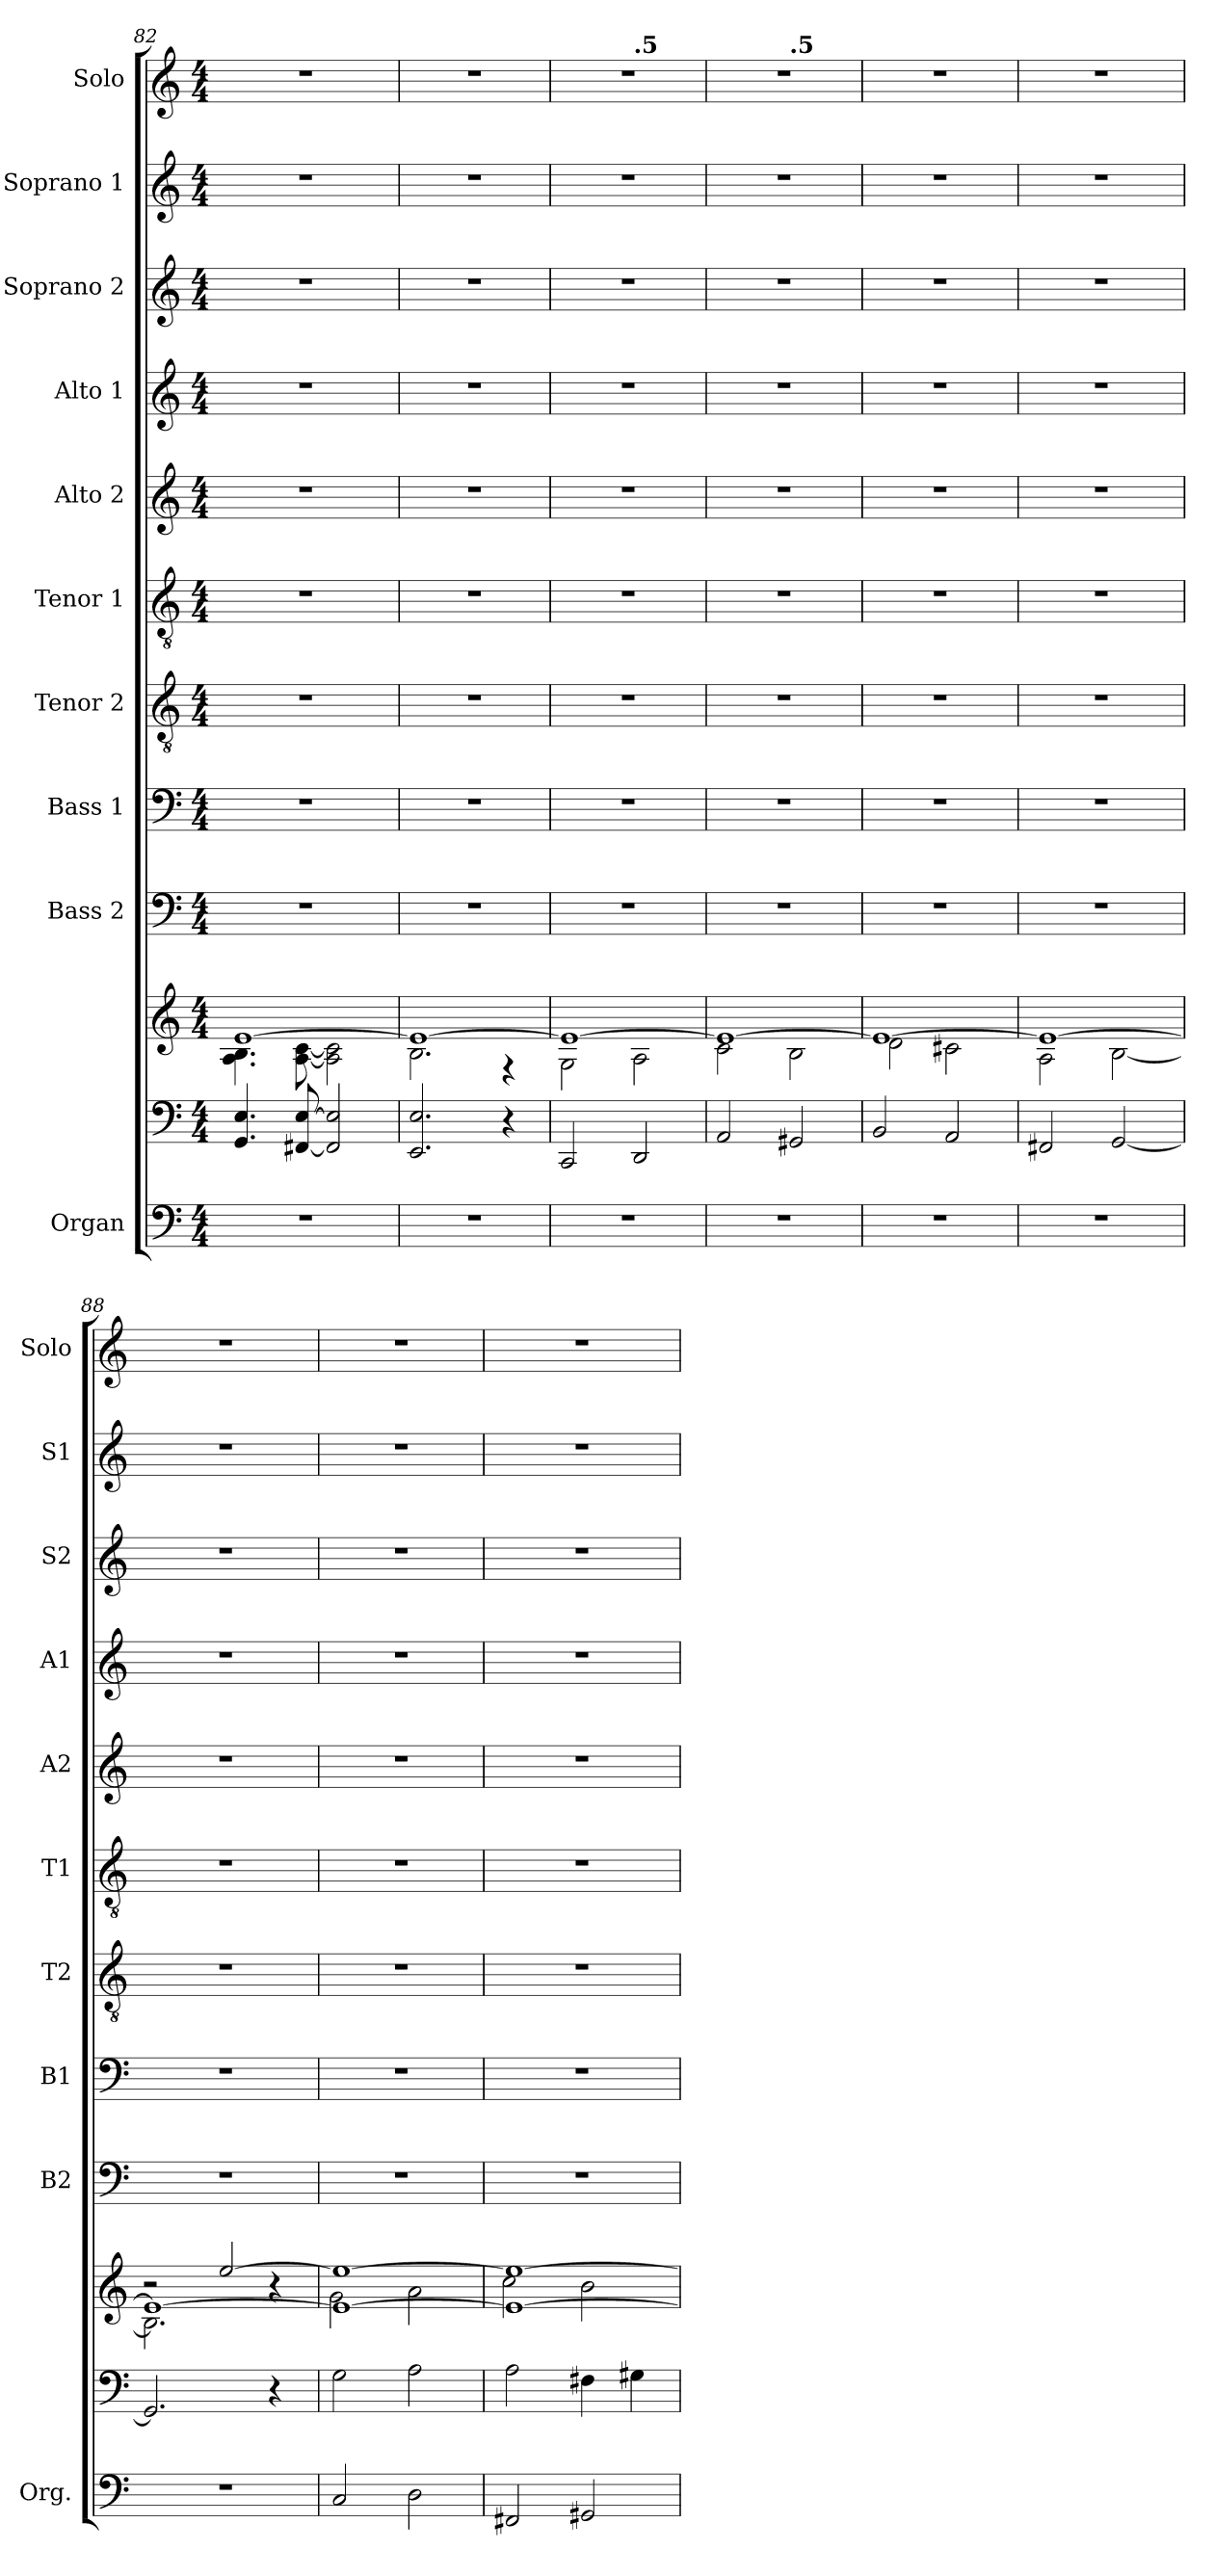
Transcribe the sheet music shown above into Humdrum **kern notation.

**kern	**kern	**kern	**kern	**kern	**kern	**kern	**kern	**kern	**kern	**kern	**kern
*part10	*part10	*part10	*part9	*part8	*part7	*part6	*part5	*part4	*part3	*part2	*part1
*staff12	*staff11	*staff10	*staff9	*staff8	*staff7	*staff6	*staff5	*staff4	*staff3	*staff2	*staff1
*I"Organ	*	*	*I"Bass 2	*I"Bass 1	*I"Tenor 2	*I"Tenor 1	*I"Alto 2	*I"Alto 1	*I"Soprano 2	*I"Soprano 1	*I"Solo
*I'Org.	*	*	*I'B2	*I'B1	*I'T2	*I'T1	*I'A2	*I'A1	*I'S2	*I'S1	*I'Solo
*clefF4	*clefF4	*clefG2	*clefF4	*clefF4	*clefGv2	*clefGv2	*clefG2	*clefG2	*clefG2	*clefG2	*clefG2
*k[]	*k[]	*k[]	*k[]	*k[]	*k[]	*k[]	*k[]	*k[]	*k[]	*k[]	*k[]
*M4/4	*M4/4	*M4/4	*M4/4	*M4/4	*M4/4	*M4/4	*M4/4	*M4/4	*M4/4	*M4/4	*M4/4
=82	=82	=82	=82	=82	=82	=82	=82	=82	=82	=82	=82
*	*	*^	*	*	*	*	*	*	*	*	*
1r	4.GG/ 4.E/	[1e	4.A\ 4.B\	1r	1r	1r	1r	1r	1r	1r	1r	1r
.	[8FF#X/ [8E/	.	[8A\ [8c\	.	.	.	.	.	.	.	.	.
.	2FF#/] 2E/]	.	2A\] 2c\]	.	.	.	.	.	.	.	.	.
=83	=83	=83	=83	=83	=83	=83	=83	=83	=83	=83	=83	=83
1r	2.EE/ 2.E/	1e_	2.B\	1r	1r	1r	1r	1r	1r	1r	1r	1r
.	4r	.	4r	.	.	.	.	.	.	.	.	.
=84	=84	=84	=84	=84	=84	=84	=84	=84	=84	=84	=84	=84
*	*	*	*	*	*	*	*	*	*	*	*	*MM60
!	!	!	!	!	!	!	!	!	!	!	!	!LO:TX:a:t=rit.
*	*	*	*	*	*	*	*	*	*	*	*	*^
1r	2CC/	1e_	2G\	1r	1r	1r	1r	1r	1r	1r	1r	1r	2ryy
*	*	*	*	*	*	*	*	*	*	*	*	*MM57	*
!	!	!	!	!	!	!	!	!	!	!	!	!	!LO:TX:a:B:t=.5
.	2DD/	.	2A\	.	.	.	.	.	.	.	.	.	2ryy
!!LO:PB:g=z	!!
=85	=85	=85	=85	=85	=85	=85	=85	=85	=85	=85	=85	=85	=85
*	*	*	*	*	*	*	*	*	*	*	*	*MM55	*
1r	2AA/	1e_	2c\	1r	1r	1r	1r	1r	1r	1r	1r	1r	2ryy
*	*	*	*	*	*	*	*	*	*	*	*	*MM52	*
!	!	!	!	!	!	!	!	!	!	!	!	!	!LO:TX:a:B:t=.5
.	2GG#X/	.	2B\	.	.	.	.	.	.	.	.	.	2ryy
*	*	*	*	*	*	*	*	*	*	*	*	*v	*v
=86	=86	=86	=86	=86	=86	=86	=86	=86	=86	=86	=86	=86
*	*	*	*	*	*	*	*	*	*	*	*	*MM50
1r	2BB/	1e_	2d\	1r	1r	1r	1r	1r	1r	1r	1r	1r
.	2AA/	.	2c#X\	.	.	.	.	.	.	.	.	.
=87	=87	=87	=87	=87	=87	=87	=87	=87	=87	=87	=87	=87
1r	2FF#X/	1e_	2A\	1r	1r	1r	1r	1r	1r	1r	1r	1r
.	[2GG/	.	[2B\	.	.	.	.	.	.	.	.	.
=88	=88	=88	=88	=88	=88	=88	=88	=88	=88	=88	=88	=88
*	*	*	*^	*	*	*	*	*	*	*	*	*
1r	2.GG/]	1e_	2.B\]	2r	1r	1r	1r	1r	1r	1r	1r	1r	1r
.	.	.	.	[2ee/	.	.	.	.	.	.	.	.	.
.	4r	.	4r	.	.	.	.	.	.	.	.	.	.
=89	=89	=89	=89	=89	=89	=89	=89	=89	=89	=89	=89	=89	=89
2C/	2G\	1e_	2g\	1ee_	1r	1r	1r	1r	1r	1r	1r	1r	1r
2D\	2A\	.	2a\	.	.	.	.	.	.	.	.	.	.
=90	=90	=90	=90	=90	=90	=90	=90	=90	=90	=90	=90	=90	=90
2FF#X/	2A\	1e_	2cc\	1ee_	1r	1r	1r	1r	1r	1r	1r	1r	1r
2GG#X/	4F#X\	.	2b\	.	.	.	.	.	.	.	.	.	.
.	4G#X\	.	.	.	.	.	.	.	.	.	.	.	.
*	*	*v	*v	*v	*	*	*	*	*	*	*	*	*
=	=	=	=	=	=	=	=	=	=	=	=
*-	*-	*-	*-	*-	*-	*-	*-	*-	*-	*-	*-
